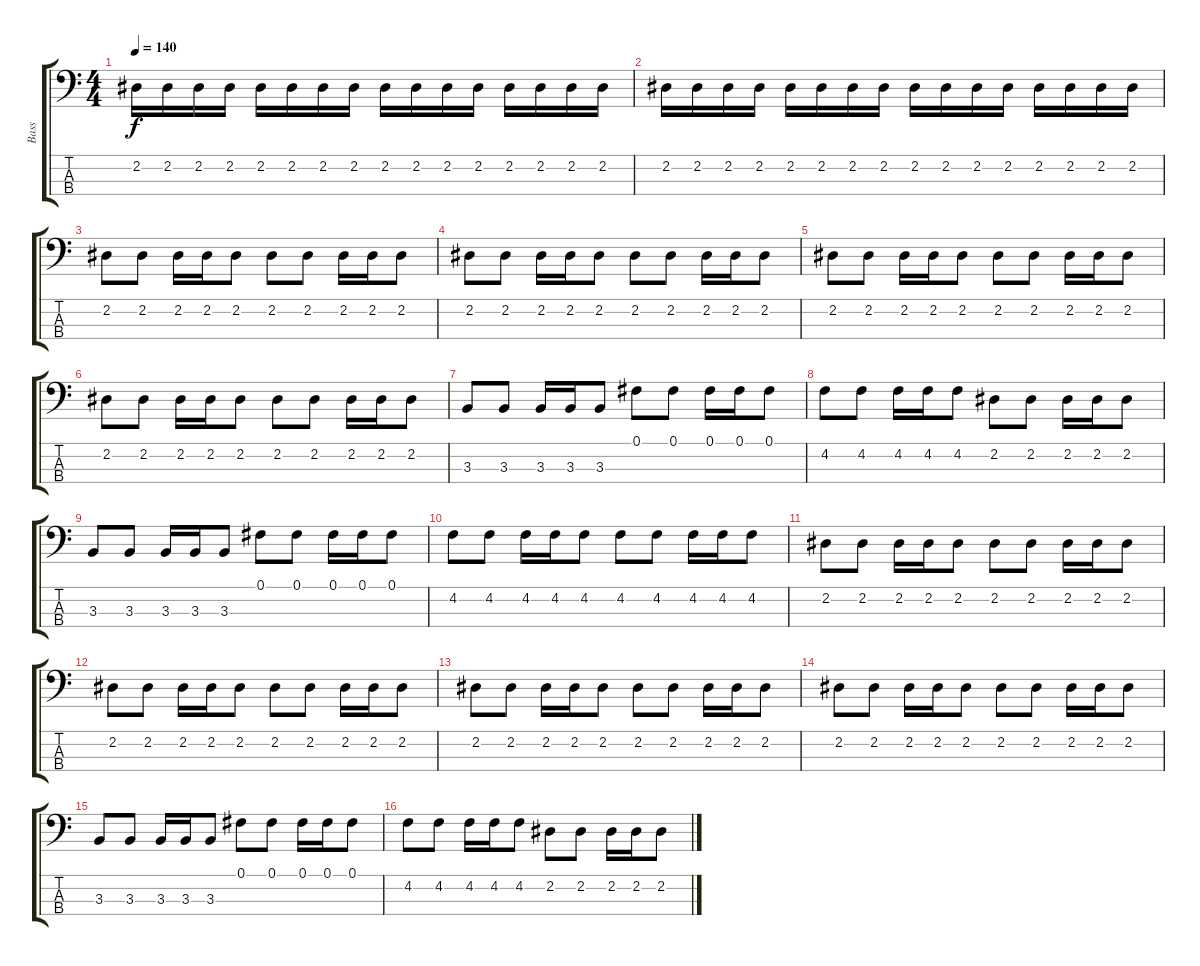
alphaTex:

\track ("Bass" "Bass") {instrument electricbassfinger}
\staff {score tabs}
\tuning (Gb2 Db2 Ab1 Eb1) {hide}
\ts (4 4)
\tempo 140
\clef f4
\ks c
2.2.16{dy f} 2.2.16 2.2.16 2.2.16 2.2.16 2.2.16 2.2.16 2.2.16 2.2.16 2.2.16 2.2.16 2.2.16 2.2.16 2.2.16 2.2.16 2.2.16 |
2.2.16 2.2.16 2.2.16 2.2.16 2.2.16 2.2.16 2.2.16 2.2.16 2.2.16 2.2.16 2.2.16 2.2.16 2.2.16 2.2.16 2.2.16 2.2.16 |
2.2.8 2.2.8 2.2.16 2.2.16 2.2.8 2.2.8 2.2.8 2.2.16 2.2.16 2.2.8 |
2.2.8 2.2.8 2.2.16 2.2.16 2.2.8 2.2.8 2.2.8 2.2.16 2.2.16 2.2.8 |
2.2.8 2.2.8 2.2.16 2.2.16 2.2.8 2.2.8 2.2.8 2.2.16 2.2.16 2.2.8 |
2.2.8 2.2.8 2.2.16 2.2.16 2.2.8 2.2.8 2.2.8 2.2.16 2.2.16 2.2.8 |
3.3.8 3.3.8 3.3.16 3.3.16 3.3.8 0.1.8 0.1.8 0.1.16 0.1.16 0.1.8 |
4.2.8 4.2.8 4.2.16 4.2.16 4.2.8 2.2.8 2.2.8 2.2.16 2.2.16 2.2.8 |
3.3.8 3.3.8 3.3.16 3.3.16 3.3.8 0.1.8 0.1.8 0.1.16 0.1.16 0.1.8 |
4.2.8 4.2.8 4.2.16 4.2.16 4.2.8 4.2.8 4.2.8 4.2.16 4.2.16 4.2.8 |
2.2.8 2.2.8 2.2.16 2.2.16 2.2.8 2.2.8 2.2.8 2.2.16 2.2.16 2.2.8 |
2.2.8 2.2.8 2.2.16 2.2.16 2.2.8 2.2.8 2.2.8 2.2.16 2.2.16 2.2.8 |
2.2.8 2.2.8 2.2.16 2.2.16 2.2.8 2.2.8 2.2.8 2.2.16 2.2.16 2.2.8 |
2.2.8 2.2.8 2.2.16 2.2.16 2.2.8 2.2.8 2.2.8 2.2.16 2.2.16 2.2.8 |
3.3.8 3.3.8 3.3.16 3.3.16 3.3.8 0.1.8 0.1.8 0.1.16 0.1.16 0.1.8 |
4.2.8 4.2.8 4.2.16 4.2.16 4.2.8 2.2.8 2.2.8 2.2.16 2.2.16 2.2.8
